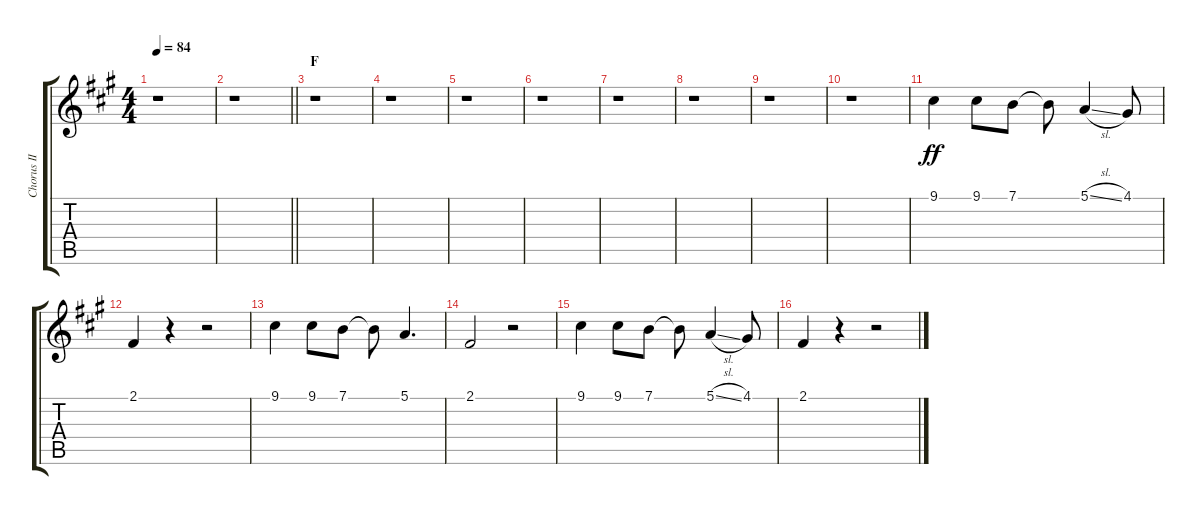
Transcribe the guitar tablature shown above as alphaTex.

\track ("Chorus II" "Chorus II") {instrument voiceoohs}
\staff {score tabs}
\tuning (E4 B3 G3 D3 A2 E2) {hide}
\ts (4 4)
\tempo 84
\clef g2
\ks a
r.1{dy ff} |
\barLineRight lightlight
r.1 |
\section ("" "F")
r.1 |
r.1 |
r.1 |
r.1 |
r.1 |
r.1 |
r.1 |
r.1 |
9.1.4 9.1.8 7.1.8 7.1{t}.8 5.1{sl}.4 4.1.8 |
2.1.4 r.4 r.2 |
9.1.4 9.1.8 7.1.8 7.1{t}.8 5.1.4{d} |
2.1.2 r.2 |
9.1.4 9.1.8 7.1.8 7.1{t}.8 5.1{sl}.4 4.1.8 |
2.1.4 r.4 r.2
